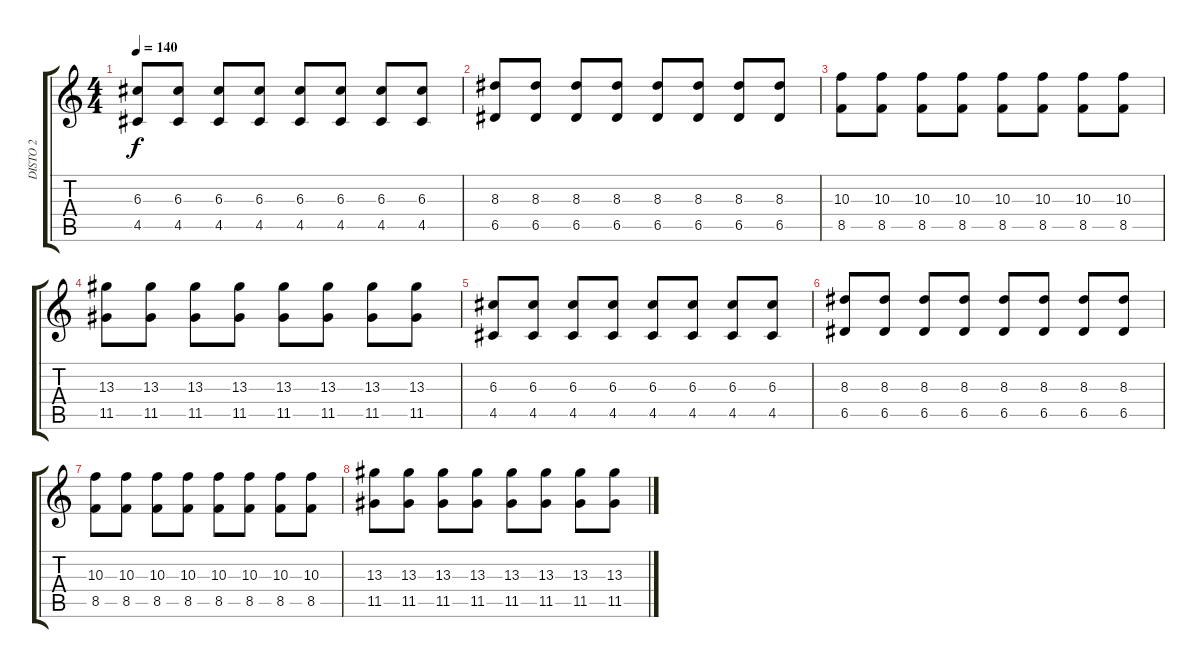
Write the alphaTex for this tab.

\track ("DISTO 2" "DISTO 2") {instrument overdrivenguitar}
\staff {score tabs}
\tuning (E4 B3 G3 D3 A2 E2) {hide}
\ts (4 4)
\tempo 140
\clef g2
\ks c
(6.3 4.5).8{dy f} (6.3 4.5).8 (6.3 4.5).8 (6.3 4.5).8 (6.3 4.5).8 (6.3 4.5).8 (6.3 4.5).8 (6.3 4.5).8 |
(8.3 6.5).8 (8.3 6.5).8 (8.3 6.5).8 (8.3 6.5).8 (8.3 6.5).8 (8.3 6.5).8 (8.3 6.5).8 (8.3 6.5).8 |
(10.3 8.5).8 (10.3 8.5).8 (10.3 8.5).8 (10.3 8.5).8 (10.3 8.5).8 (10.3 8.5).8 (10.3 8.5).8 (10.3 8.5).8 |
(13.3 11.5).8 (13.3 11.5).8 (13.3 11.5).8 (13.3 11.5).8 (13.3 11.5).8 (13.3 11.5).8 (13.3 11.5).8 (13.3 11.5).8 |
(6.3 4.5).8 (6.3 4.5).8 (6.3 4.5).8 (6.3 4.5).8 (6.3 4.5).8 (6.3 4.5).8 (6.3 4.5).8 (6.3 4.5).8 |
(8.3 6.5).8 (8.3 6.5).8 (8.3 6.5).8 (8.3 6.5).8 (8.3 6.5).8 (8.3 6.5).8 (8.3 6.5).8 (8.3 6.5).8 |
(10.3 8.5).8 (10.3 8.5).8 (10.3 8.5).8 (10.3 8.5).8 (10.3 8.5).8 (10.3 8.5).8 (10.3 8.5).8 (10.3 8.5).8 |
(13.3 11.5).8 (13.3 11.5).8 (13.3 11.5).8 (13.3 11.5).8 (13.3 11.5).8 (13.3 11.5).8 (13.3 11.5).8 (13.3 11.5).8
